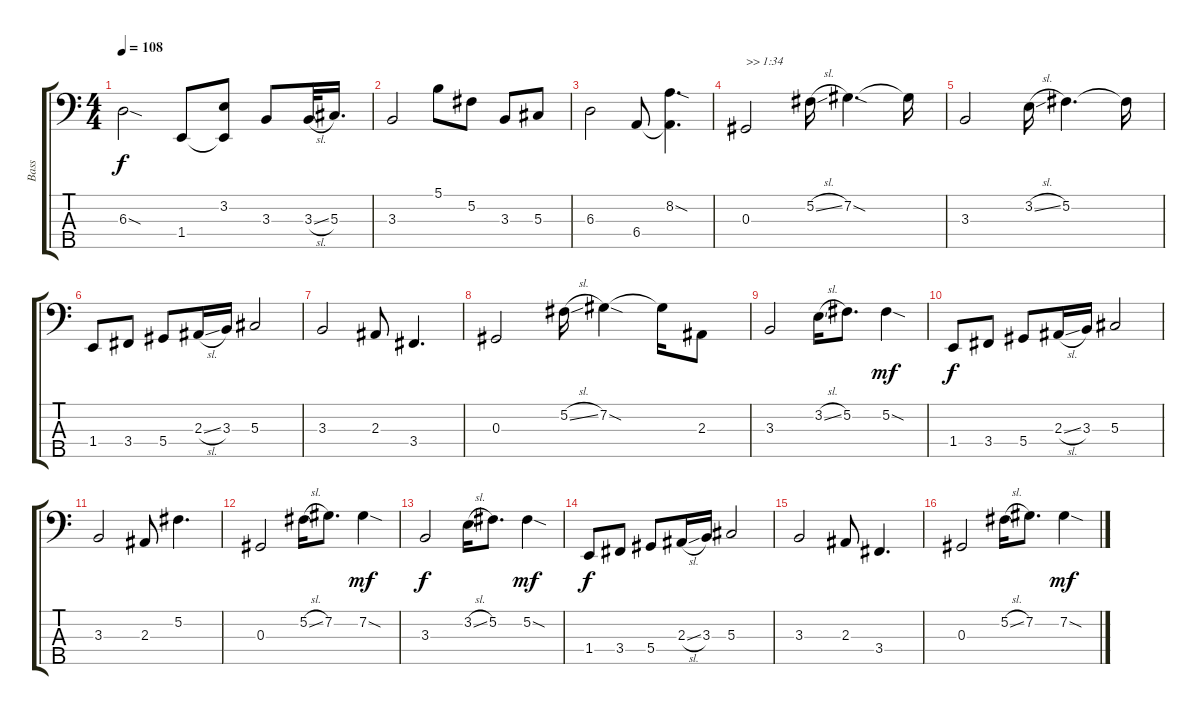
\track ("Bass" "Bass") {instrument electricbassfinger}
\staff {score tabs}
\tuning (Gb2 Db2 Ab1 Eb1 Bb0) {hide}
\ts (4 4)
\tempo 108
\clef f4
\ks c
6.3{sod}.2{dy f} 1.4.8 (3.2 1.4{t}).8 3.3.8 3.3{sl}.32 5.3.16{d} |
3.3.2 5.1.8 5.2.8 3.3.8 5.3.8 |
6.3.2 6.4.8 (8.2{sod} 6.4{t}).4{d} |
0.3.2{txt ">> 1:34"} 5.2{sl}.16 7.2{sod}.4{d} 7.2{t}.16 |
3.3.2 3.2{sl}.16 5.2.4{d} 5.2{t}.16 |
1.4.8 3.4.8 5.4.8 2.3{sl}.16 3.3.16 5.3.2 |
3.3.2 2.3.8 3.4.4{d} |
0.3.2 5.2{sl}.16 7.2{sod}.4 7.2{t}.16 2.3.8 |
3.3.2 3.2{sl}.16 5.2.8{d} 5.2{sod}.4{dy mf} |
1.4.8{dy f} 3.4.8 5.4.8 2.3{sl}.16 3.3.16 5.3.2 |
3.3.2 2.3.8 5.2.4{d} |
0.3.2 5.2{sl}.16 7.2.8{d} 7.2{sod}.4{dy mf} |
3.3.2{dy f} 3.2{sl}.16 5.2.8{d} 5.2{sod}.4{dy mf} |
1.4.8{dy f} 3.4.8 5.4.8 2.3{sl}.16 3.3.16 5.3.2 |
3.3.2 2.3.8 3.4.4{d} |
0.3.2 5.2{sl}.16 7.2.8{d} 7.2{sod}.4{dy mf}
